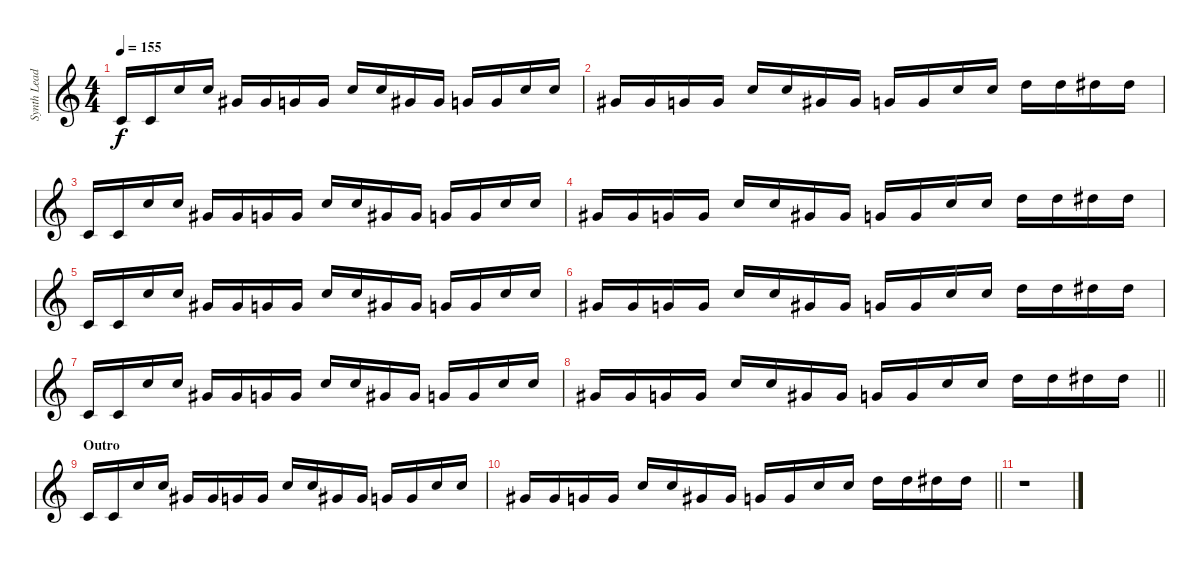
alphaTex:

\track ("Synth Lead" "Synth Lead") {instrument fx4atmosphere}
\staff {score}
\tuning (D4 A3 F3 C3 G2 C2) {hide}
\ts (4 4)
\tempo 155
\clef g2
\ks c
12.4.16{dy f} 12.4.16 19.3.16 19.3.16 20.4.16 20.4.16 19.4.16 19.4.16 19.3.16 19.3.16 20.4.16 20.4.16 19.4.16 19.4.16 19.3.16 19.3.16 |
20.4.16 20.4.16 19.4.16 19.4.16 19.3.16 19.3.16 20.4.16 20.4.16 19.4.16 19.4.16 19.3.16 19.3.16 21.3.16 21.3.16 22.3.16 22.3.16 |
12.4.16 12.4.16 19.3.16 19.3.16 20.4.16 20.4.16 19.4.16 19.4.16 19.3.16 19.3.16 20.4.16 20.4.16 19.4.16 19.4.16 19.3.16 19.3.16 |
20.4.16 20.4.16 19.4.16 19.4.16 19.3.16 19.3.16 20.4.16 20.4.16 19.4.16 19.4.16 19.3.16 19.3.16 21.3.16 21.3.16 22.3.16 22.3.16 |
12.4.16 12.4.16 19.3.16 19.3.16 20.4.16 20.4.16 19.4.16 19.4.16 19.3.16 19.3.16 20.4.16 20.4.16 19.4.16 19.4.16 19.3.16 19.3.16 |
20.4.16 20.4.16 19.4.16 19.4.16 19.3.16 19.3.16 20.4.16 20.4.16 19.4.16 19.4.16 19.3.16 19.3.16 21.3.16 21.3.16 22.3.16 22.3.16 |
12.4.16 12.4.16 19.3.16 19.3.16 20.4.16 20.4.16 19.4.16 19.4.16 19.3.16 19.3.16 20.4.16 20.4.16 19.4.16 19.4.16 19.3.16 19.3.16 |
\barLineRight lightlight
20.4.16 20.4.16 19.4.16 19.4.16 19.3.16 19.3.16 20.4.16 20.4.16 19.4.16 19.4.16 19.3.16 19.3.16 21.3.16 21.3.16 22.3.16 22.3.16 |
\section ("" "Outro")
12.4.16 12.4.16 19.3.16 19.3.16 20.4.16 20.4.16 19.4.16 19.4.16 19.3.16 19.3.16 20.4.16 20.4.16 19.4.16 19.4.16 19.3.16 19.3.16 |
\barLineRight lightlight
20.4.16 20.4.16 19.4.16 19.4.16 19.3.16 19.3.16 20.4.16 20.4.16 19.4.16 19.4.16 19.3.16 19.3.16 21.3.16 21.3.16 22.3.16 22.3.16 |
r.1
